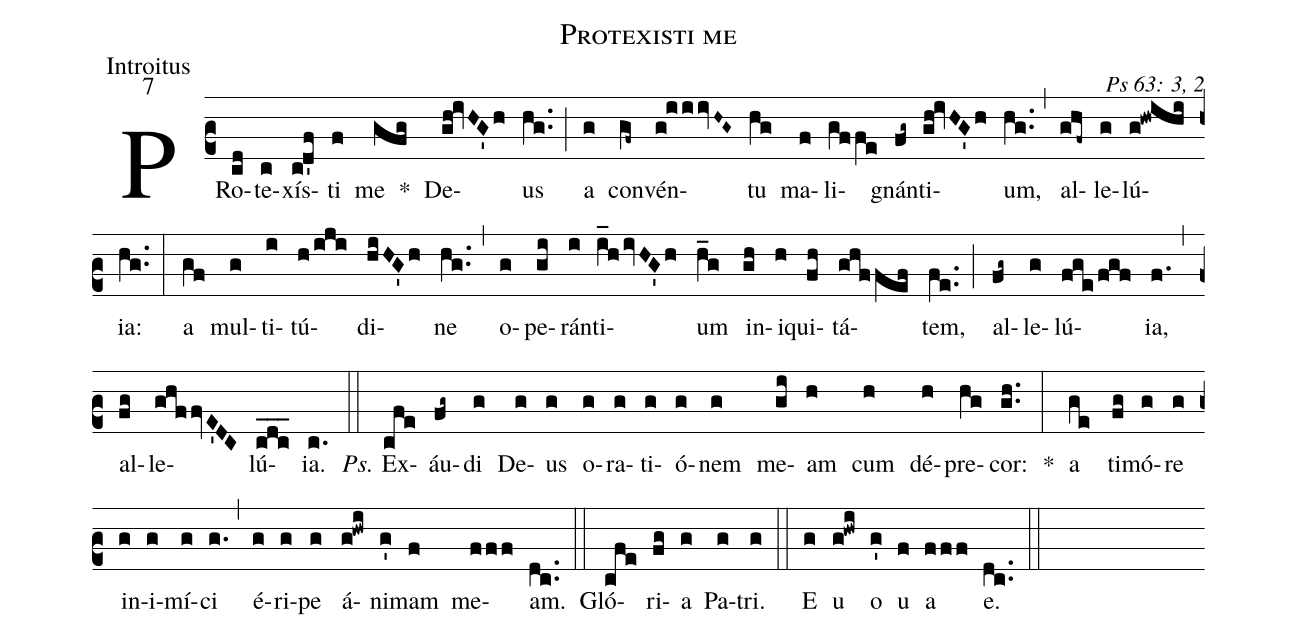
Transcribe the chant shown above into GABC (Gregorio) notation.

name: Protexisti me;
office-part: Introitus;
mode: 7;
commentary: Ps 63: 3, 2;
%%
(c2) PRo(cd)te(c)xís(cd'f)ti(f) me(gfg) *()
De(gh!ivHG'h)us(hg..) (;) a(g) con(gf~)vén(g!iiivH~G~)tu(hg) ma(f)li(gffe)gnán(fg~)ti(gh!ivHG'h)um,(hg..) (,) al(ghf~)le(g)lú(g!hwihi)ia:(hg..) (:)
a(gf) mul(g)ti(i)tú(h/iji)di(hiHG'h)ne(hg..) (,) o(g)pe(gi)rán(i)ti(i_hivHG'h)um(h_g) in(gh)i(h)qui(fh)tá(ghffef)tem,(fe..) (;) al(fg~)le(g)lú(fge/fgf)ia,(f.) (,) al(fg)le(ghffvE'DC)lú(cdc___)ia.(c.) (::)
<i>Ps.</i> Ex(cfe)áu(fg~)di(g) De(g)us(g) o(g)ra(g)ti(g)ó(g)nem(g) me(gi)am(h) cum(h) dé(h)pre(hg)cor:(gh..) *(:)
a(ge) ti(fg)mó(g)re(g) in(g)i(g)mí(g)ci(g.) (,) é(g)ri(g)pe(g) á(g!hwi)ni(g')mam(f) me(fff)am.(dc..) (::)
Gló(cfe)ri(fg)a(g) Pa(g)tri.(g) (::)
<eu>E(g) u(g!hwi) o(g') u(f) a(fff) e.</eu>(dc..) (::)
